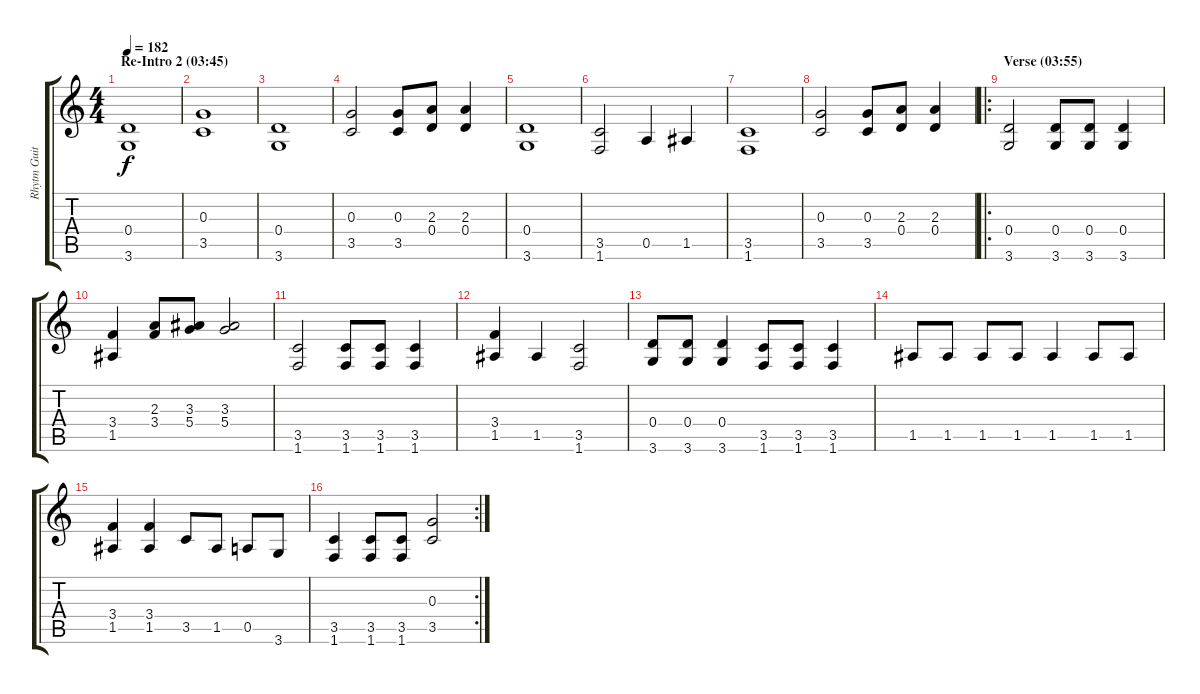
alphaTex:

\track ("Rhytm Guitar" "Rhytm Guit") {instrument overdrivenguitar}
\staff {score tabs}
\tuning (E4 B3 G3 D3 A2 E2) {hide}
\ts (4 4)
\section ("" "Re-Intro 2 (03:45)")
\tempo 182
\clef g2
\ks c
(0.4 3.6).1{dy f} |
(0.3 3.5).1 |
(0.4 3.6).1 |
(0.3 3.5).2 (0.3 3.5).8 (2.3 0.4).8 (2.3 0.4).4 |
(0.4 3.6).1 |
(3.5 1.6).2 0.5.4 1.5.4 |
(3.5 1.6).1 |
(0.3 3.5).2 (0.3 3.5).8 (2.3 0.4).8 (2.3 0.4).4 |
\ro
\section ("" "Verse (03:55)")
(0.4 3.6).2 (0.4 3.6).8 (0.4 3.6).8 (0.4 3.6).4 |
(3.4 1.5).4 (2.3 3.4).8 (3.3 5.4).8 (3.3 5.4).2 |
(3.5 1.6).2 (3.5 1.6).8 (3.5 1.6).8 (3.5 1.6).4 |
(3.4 1.5).4 1.5.4 (3.5 1.6).2 |
(0.4 3.6).8 (0.4 3.6).8 (0.4 3.6).4 (3.5 1.6).8 (3.5 1.6).8 (3.5 1.6).4 |
1.5.8 1.5.8 1.5.8 1.5.8 1.5.4 1.5.8 1.5.8 |
(3.4 1.5).4 (3.4 1.5).4 3.5.8 1.5.8 0.5.8 3.6.8 |
\rc 2
(3.5 1.6).4 (3.5 1.6).8 (3.5 1.6).8 (0.3 3.5).2
